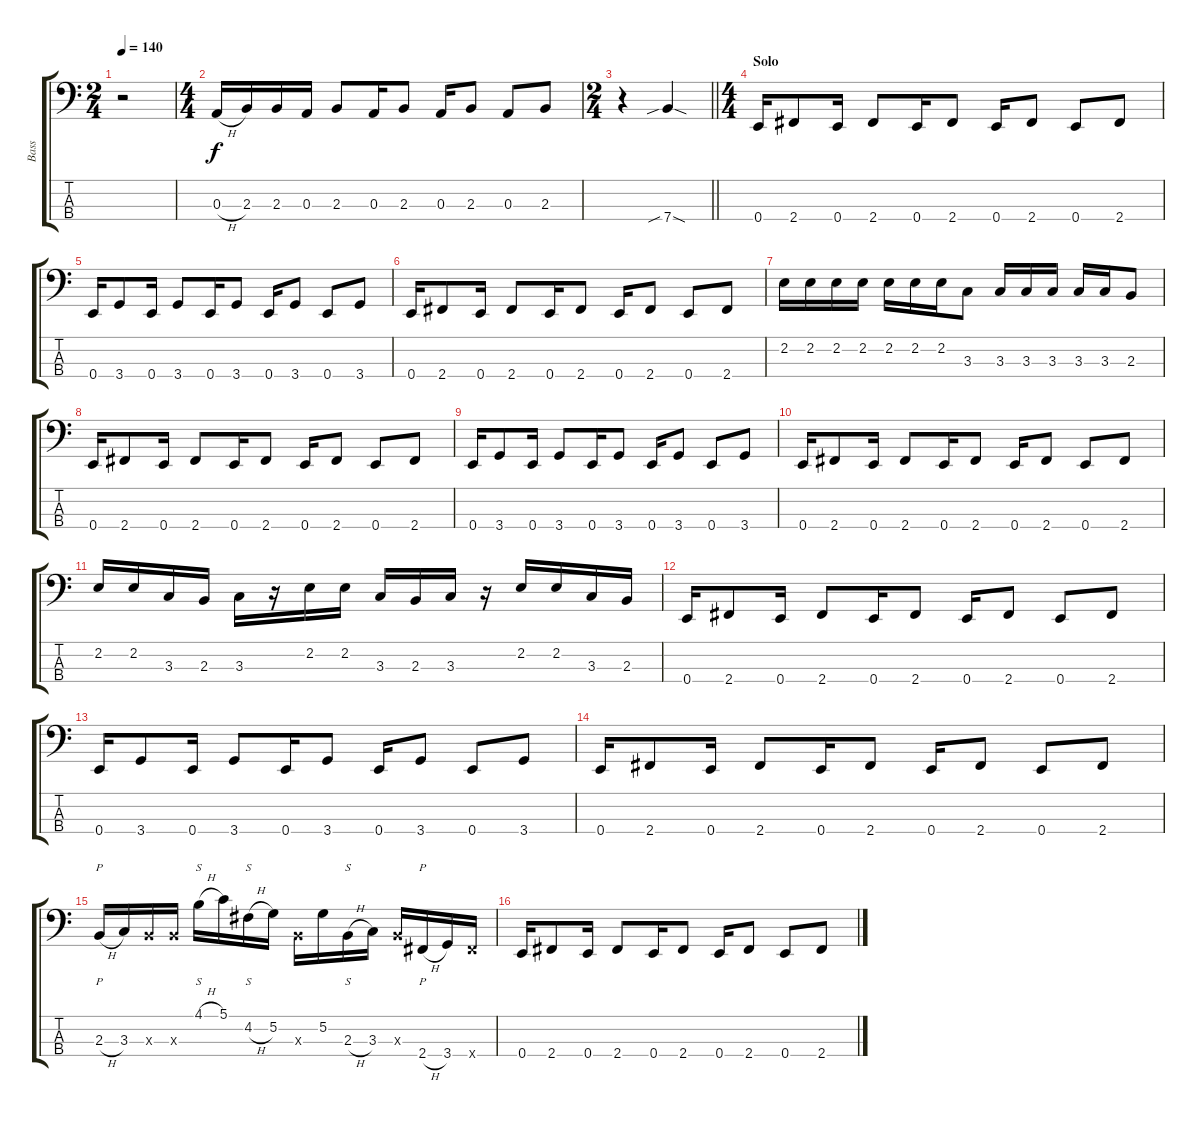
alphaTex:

\track ("Bass" "Bass") {instrument electricbassfinger}
\staff {score tabs}
\tuning (G2 D2 A1 E1) {hide}
\ts (2 4)
\tempo 140
\clef f4
\ks c
r.2{dy f} |
\ts (4 4)
0.3{h}.16 2.3.16 2.3.16 0.3.16 2.3.8 0.3.16 2.3.8 0.3.16 2.3.8 0.3.8 2.3.8 |
\ts (2 4)
\barLineRight lightlight
r.4 7.4{sib sod}.4 |
\ts (4 4)
\section ("" "Solo")
0.4.16 2.4.8 0.4.16 2.4.8 0.4.16 2.4.8 0.4.16 2.4.8 0.4.8 2.4.8 |
0.4.16 3.4.8 0.4.16 3.4.8 0.4.16 3.4.8 0.4.16 3.4.8 0.4.8 3.4.8 |
0.4.16 2.4.8 0.4.16 2.4.8 0.4.16 2.4.8 0.4.16 2.4.8 0.4.8 2.4.8 |
2.2.16 2.2.16 2.2.16 2.2.16 2.2.16 2.2.16 2.2.16 3.3.8 3.3.16 3.3.16 3.3.16 3.3.16 3.3.16 2.3.8 |
0.4.16 2.4.8 0.4.16 2.4.8 0.4.16 2.4.8 0.4.16 2.4.8 0.4.8 2.4.8 |
0.4.16 3.4.8 0.4.16 3.4.8 0.4.16 3.4.8 0.4.16 3.4.8 0.4.8 3.4.8 |
0.4.16 2.4.8 0.4.16 2.4.8 0.4.16 2.4.8 0.4.16 2.4.8 0.4.8 2.4.8 |
2.2.16 2.2.16 3.3.16 2.3.16 3.3.16 r.16 2.2.16 2.2.16 3.3.16 2.3.16 3.3.16 r.16 2.2.16 2.2.16 3.3.16 2.3.16 |
0.4.16 2.4.8 0.4.16 2.4.8 0.4.16 2.4.8 0.4.16 2.4.8 0.4.8 2.4.8 |
0.4.16 3.4.8 0.4.16 3.4.8 0.4.16 3.4.8 0.4.16 3.4.8 0.4.8 3.4.8 |
0.4.16 2.4.8 0.4.16 2.4.8 0.4.16 2.4.8 0.4.16 2.4.8 0.4.8 2.4.8 |
2.3{h}.16{p} 3.3.16 2.3{x}.16 2.3{x}.16 4.1{h}.16{s} 5.1.16 4.2{h}.16{s} 5.2.16 2.3{x}.16 5.2.16 2.3{h}.16{s} 3.3.16 2.3{x}.16 2.4{h}.16{p} 3.4.16 2.4{x}.16 |
0.4.16 2.4.8 0.4.16 2.4.8 0.4.16 2.4.8 0.4.16 2.4.8 0.4.8 2.4.8
